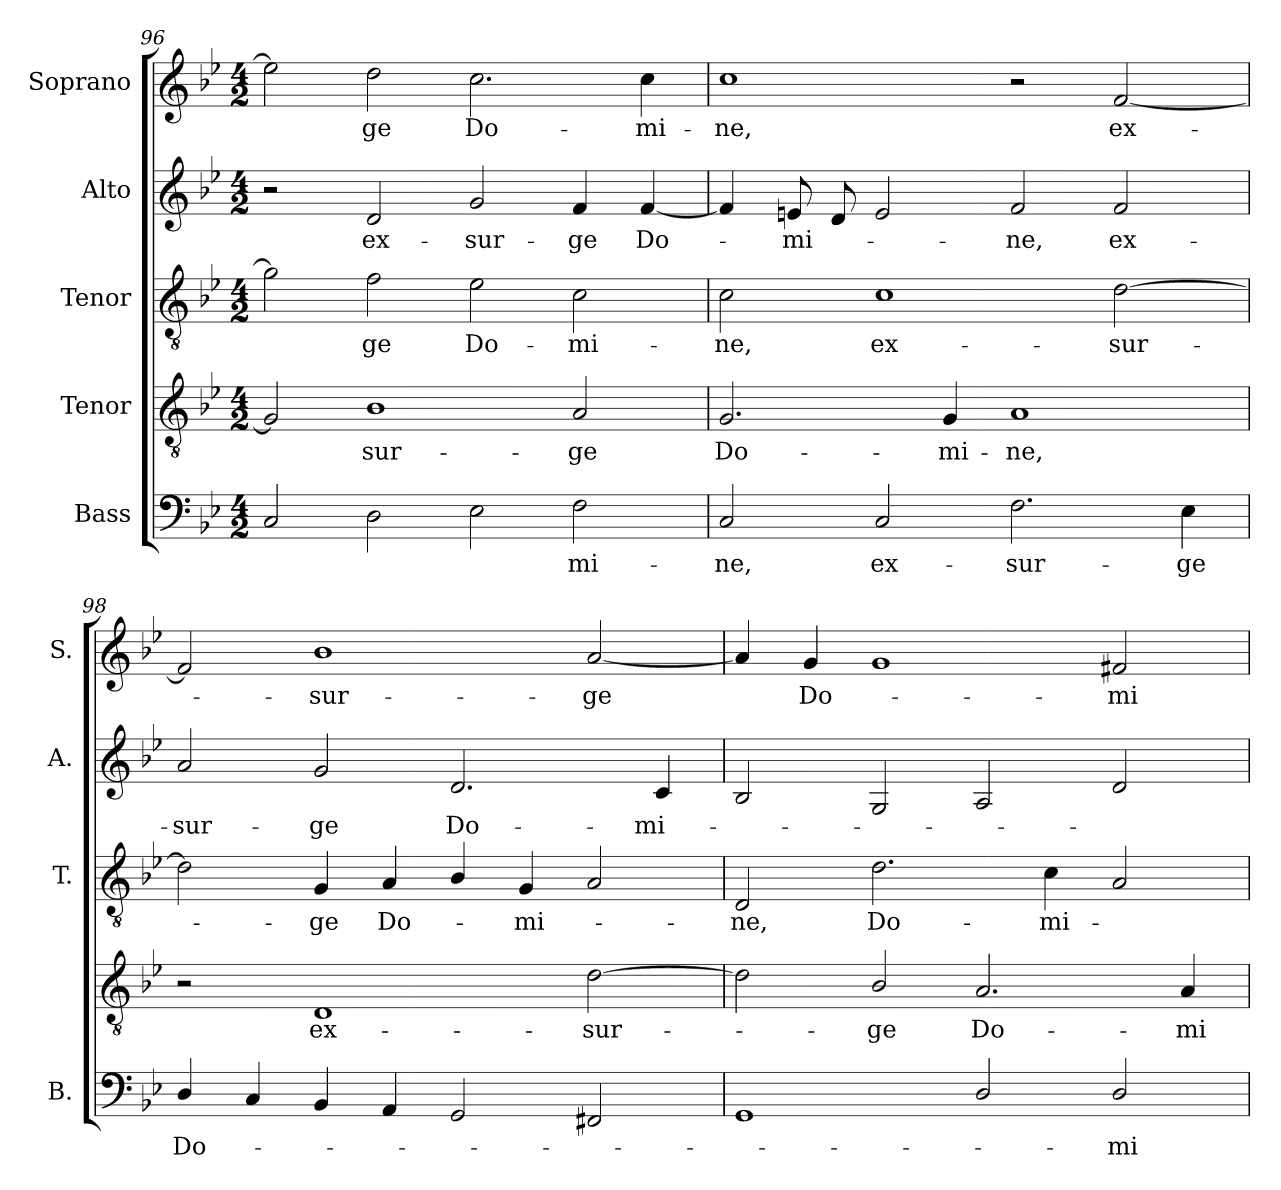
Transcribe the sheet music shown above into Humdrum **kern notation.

**kern	**text	**kern	**text	**kern	**text	**kern	**text	**kern	**text
*part5	*part5	*part4	*part4	*part3	*part3	*part2	*part2	*part1	*part1
*staff5	*staff5	*staff4	*staff4	*staff3	*staff3	*staff2	*staff2	*staff1	*staff1
*I"Bass	*	*I"Tenor	*	*I"Tenor	*	*I"Alto	*	*I"Soprano	*
*I'B.	*	*	*	*I'T.	*	*I'A.	*	*I'S.	*
*clefF4	*	*clefGv2	*	*clefGv2	*	*clefG2	*	*clefG2	*
*	*	*ITrd7c12	*	*ITrd7c12	*	*	*	*	*
*k[b-e-]	*	*k[b-e-]	*	*k[b-e-]	*	*k[b-e-]	*	*k[b-e-]	*
*B-:	*	*B-:	*	*B-:	*	*B-:	*	*B-:	*
*M4/2	*	*M4/2	*	*M4/2	*	*M4/2	*	*M4/2	*
=96	=96	=96	=96	=96	=96	=96	=96	=96	=96
2Ci/	.	2GGi/]	.	2Gi\]	.	2r	.	2ee-i\]	.
!	!	!	!LO:LY:b:color=#000000	!	!	!	!	!	!
!	!	!	!	!	!LO:LY:b:color=#000000	!	!	!	!
!	!	!	!	!	!	!	!LO:LY:b:color=#000000	!	!
!	!	!	!	!	!	!	!	!	!LO:LY:b:color=#000000
2Di\	.	1BB-i	-sur-	2Fi\	-ge	2di/	ex-	2ddi\	-ge
!	!	!	!	!	!LO:LY:b:color=#000000	!	!	!	!
!	!	!	!	!	!	!	!LO:LY:b:color=#000000	!	!
!	!	!	!	!	!	!	!	!	!LO:LY:b:color=#000000
2E-i\	.	.	.	2E-i\	Do-	2gi/	-sur-	2.cci\	Do-
!	!LO:LY:b:color=#000000	!	!	!	!	!	!	!	!
!	!	!	!LO:LY:b:color=#000000	!	!	!	!	!	!
!	!	!	!	!	!LO:LY:b:color=#000000	!	!	!	!
!	!	!	!	!	!	!	!LO:LY:b:color=#000000	!	!
2Fi\	-mi-	2AAi/	-ge	2Ci\	-mi-	4fi/	-ge	.	.
!	!	!	!	!	!	!	!LO:LY:b:color=#000000	!	!
!	!	!	!	!	!	!	!	!	!LO:LY:b:color=#000000
.	.	.	.	.	.	[4fi/	Do-	4cci\	-mi-
!!LO:PB:g=z
=97	=97	=97	=97	=97	=97	=97	=97	=97	=97
!	!LO:LY:b:color=#000000	!	!	!	!	!	!	!	!
!	!	!	!LO:LY:b:color=#000000	!	!	!	!	!	!
!	!	!	!	!	!LO:LY:b:color=#000000	!	!	!	!
!	!	!	!	!	!	!	!	!	!LO:LY:b:color=#000000
2Ci/	-ne,	2.GGi/	Do-	2Ci\	-ne,	4fi/]	.	1cci	-ne,
!	!	!	!	!	!	!	!LO:LY:b:color=#000000	!	!
.	.	.	.	.	.	8eni/	-mi-	.	.
.	.	.	.	.	.	8di/	.	.	.
!	!LO:LY:b:color=#000000	!	!	!	!	!	!	!	!
!	!	!	!	!	!LO:LY:b:color=#000000	!	!	!	!
2Ci/	ex-	.	.	1Ci	ex-	2ei/	.	.	.
!	!	!	!LO:LY:b:color=#000000	!	!	!	!	!	!
.	.	4GGi/	-mi-	.	.	.	.	.	.
!	!LO:LY:b:color=#000000	!	!	!	!	!	!	!	!
!	!	!	!LO:LY:b:color=#000000	!	!	!	!	!	!
!	!	!	!	!	!	!	!LO:LY:b:color=#000000	!	!
2.Fi\	-sur-	1AAi	-ne,	.	.	2fi/	-ne,	2r	.
!	!	!	!	!	!LO:LY:b:color=#000000	!	!	!	!
!	!	!	!	!	!	!	!LO:LY:b:color=#000000	!	!
!	!	!	!	!	!	!	!	!	!LO:LY:b:color=#000000
.	.	.	.	[2Di\	-sur-	2fi/	ex-	[2fi/	ex-
!	!LO:LY:b:color=#000000	!	!	!	!	!	!	!	!
4E-i\	-ge	.	.	.	.	.	.	.	.
=98	=98	=98	=98	=98	=98	=98	=98	=98	=98
!	!LO:LY:b:color=#000000	!	!	!	!	!	!	!	!
!	!	!	!	!	!	!	!LO:LY:b:color=#000000	!	!
4Di/	Do-	2r	.	2Di\]	.	2ai/	-sur-	2fi/]	.
4Ci/	.	.	.	.	.	.	.	.	.
!	!	!	!LO:LY:b:color=#000000	!	!	!	!	!	!
!	!	!	!	!	!LO:LY:b:color=#000000	!	!	!	!
!	!	!	!	!	!	!	!LO:LY:b:color=#000000	!	!
!	!	!	!	!	!	!	!	!	!LO:LY:b:color=#000000
4BB-i/	.	1DDi	ex-	4GGi/	-ge	2gi/	-ge	1b-i	-sur-
!	!	!	!	!	!LO:LY:b:color=#000000	!	!	!	!
4AAi/	.	.	.	4AAi/	Do-	.	.	.	.
!	!	!	!	!	!	!	!LO:LY:b:color=#000000	!	!
2GGi/	.	.	.	4BB-i/	.	2.di/	Do-	.	.
!	!	!	!	!	!LO:LY:b:color=#000000	!	!	!	!
.	.	.	.	4GGi/	-mi-	.	.	.	.
!	!	!	!LO:LY:b:color=#000000	!	!	!	!	!	!
!	!	!	!	!	!	!	!	!	!LO:LY:b:color=#000000
2FF#Xi/	.	[2Di\	-sur-	2AAi/	.	.	.	[2ai/	-ge
!	!	!	!	!	!	!	!LO:LY:b:color=#000000	!	!
.	.	.	.	.	.	4ci/	-mi-	.	.
=99	=99	=99	=99	=99	=99	=99	=99	=99	=99
!	!	!	!	!	!LO:LY:b:color=#000000	!	!	!	!
1GGi	.	2Di\]	.	2DDi/	-ne,	2B-i/	.	4ai/]	.
!	!	!	!	!	!	!	!	!	!LO:LY:b:color=#000000
.	.	.	.	.	.	.	.	4gi/	Do-
!	!	!	!LO:LY:b:color=#000000	!	!	!	!	!	!
!	!	!	!	!	!LO:LY:b:color=#000000	!	!	!	!
.	.	2BB-i/	-ge	2.Di\	Do-	2Gi/	.	1gi	.
!	!	!	!LO:LY:b:color=#000000	!	!	!	!	!	!
2Di/	.	2.AAi/	Do-	.	.	2Ai/	.	.	.
!	!	!	!	!	!LO:LY:b:color=#000000	!	!	!	!
.	.	.	.	4Ci\	-mi-	.	.	.	.
!	!LO:LY:b:color=#000000	!	!	!	!	!	!	!	!
!	!	!	!	!	!	!	!	!	!LO:LY:b:color=#000000
2Di/	-mi-	.	.	2AAi/	.	2di/	.	2f#Xi/	-mi-
!	!	!	!LO:LY:b:color=#000000	!	!	!	!	!	!
.	.	4AAi/	-mi-	.	.	.	.	.	.
=	=	=	=	=	=	=	=	=	=
*-	*-	*-	*-	*-	*-	*-	*-	*-	*-
